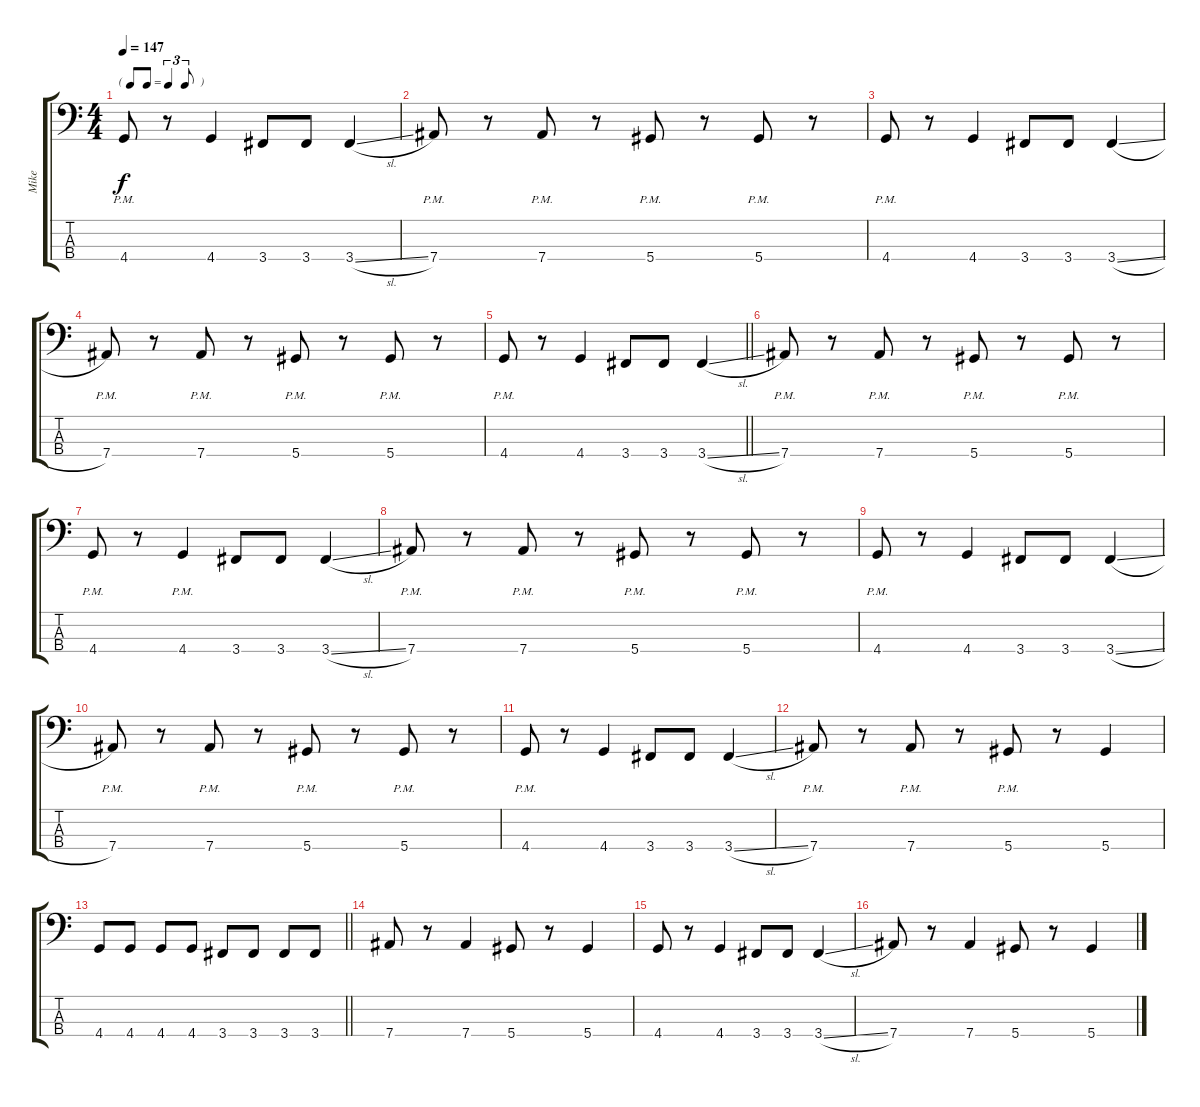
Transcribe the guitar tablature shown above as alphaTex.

\track ("Mike" "Mike") {instrument electricbasspick}
\staff {score tabs}
\tuning (Gb2 Db2 Ab1 Eb1) {hide}
\ts (4 4)
\tf triplet8th
\tempo 147
\clef f4
\ks c
4.4{pm}.8{dy f} r.8 4.4.4 3.4.8 3.4.8 3.4{sl}.4 |
7.4{pm}.8 r.8 7.4{pm}.8 r.8 5.4{pm}.8 r.8 5.4{pm}.8 r.8 |
4.4{pm}.8 r.8 4.4.4 3.4.8 3.4.8 3.4{sl}.4 |
7.4{pm}.8 r.8 7.4{pm}.8 r.8 5.4{pm}.8 r.8 5.4{pm}.8 r.8 |
\barLineRight lightlight
4.4{pm}.8 r.8 4.4.4 3.4.8 3.4.8 3.4{sl}.4 |
7.4{pm}.8 r.8 7.4{pm}.8 r.8 5.4{pm}.8 r.8 5.4{pm}.8 r.8 |
4.4{pm}.8 r.8 4.4{pm}.4 3.4.8 3.4.8 3.4{sl}.4 |
7.4{pm}.8 r.8 7.4{pm}.8 r.8 5.4{pm}.8 r.8 5.4{pm}.8 r.8 |
4.4{pm}.8 r.8 4.4.4 3.4.8 3.4.8 3.4{sl}.4 |
7.4{pm}.8 r.8 7.4{pm}.8 r.8 5.4{pm}.8 r.8 5.4{pm}.8 r.8 |
4.4{pm}.8 r.8 4.4.4 3.4.8 3.4.8 3.4{sl}.4 |
7.4{pm}.8 r.8 7.4{pm}.8 r.8 5.4{pm}.8 r.8 5.4.4 |
\barLineRight lightlight
4.4.8 4.4.8 4.4.8 4.4.8 3.4.8 3.4.8 3.4.8 3.4.8 |
7.4.8 r.8 7.4.4 5.4.8 r.8 5.4.4 |
4.4.8 r.8 4.4.4 3.4.8 3.4.8 3.4{sl}.4 |
7.4.8 r.8 7.4.4 5.4.8 r.8 5.4.4
